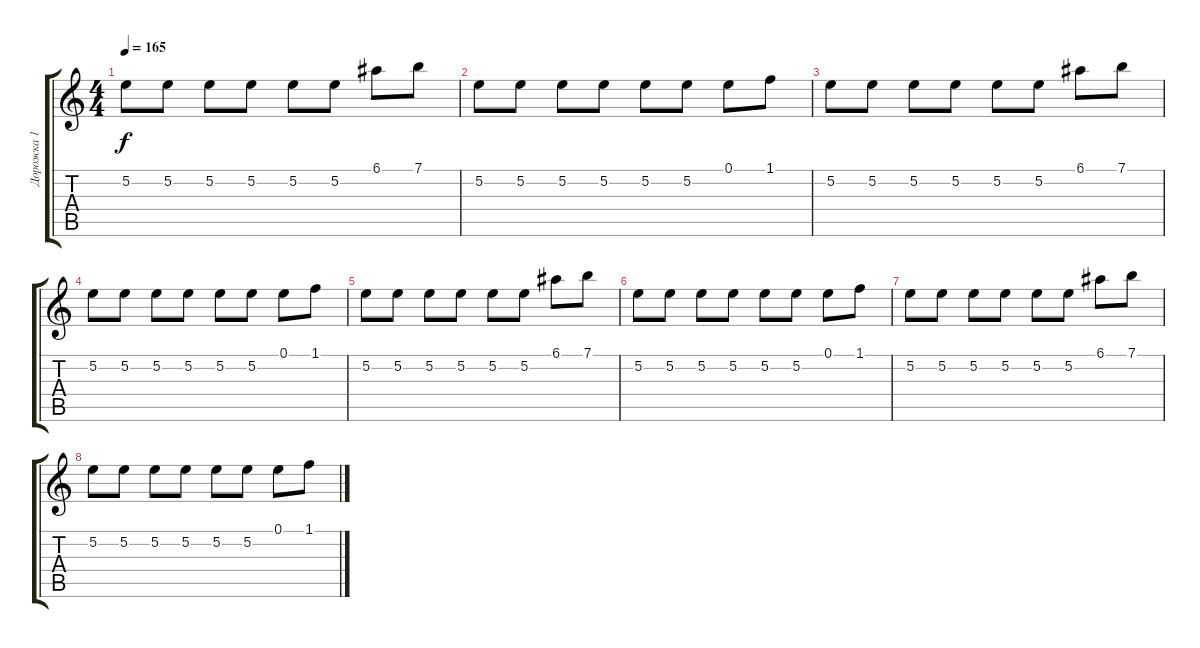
\track ("Дорожка 1" "Дорожка 1") {instrument guitarharmonics}
\staff {score tabs}
\tuning (E4 B3 G3 D3 A2 E2) {hide}
\ts (4 4)
\tempo 165
\clef g2
\ks c
5.2.8{dy f} 5.2.8 5.2.8 5.2.8 5.2.8 5.2.8 6.1.8 7.1.8 |
5.2.8 5.2.8 5.2.8 5.2.8 5.2.8 5.2.8 0.1.8 1.1.8 |
5.2.8 5.2.8 5.2.8 5.2.8 5.2.8 5.2.8 6.1.8 7.1.8 |
5.2.8 5.2.8 5.2.8 5.2.8 5.2.8 5.2.8 0.1.8 1.1.8 |
5.2.8 5.2.8 5.2.8 5.2.8 5.2.8 5.2.8 6.1.8 7.1.8 |
5.2.8 5.2.8 5.2.8 5.2.8 5.2.8 5.2.8 0.1.8 1.1.8 |
5.2.8 5.2.8 5.2.8 5.2.8 5.2.8 5.2.8 6.1.8 7.1.8 |
5.2.8 5.2.8 5.2.8 5.2.8 5.2.8 5.2.8 0.1.8 1.1.8
